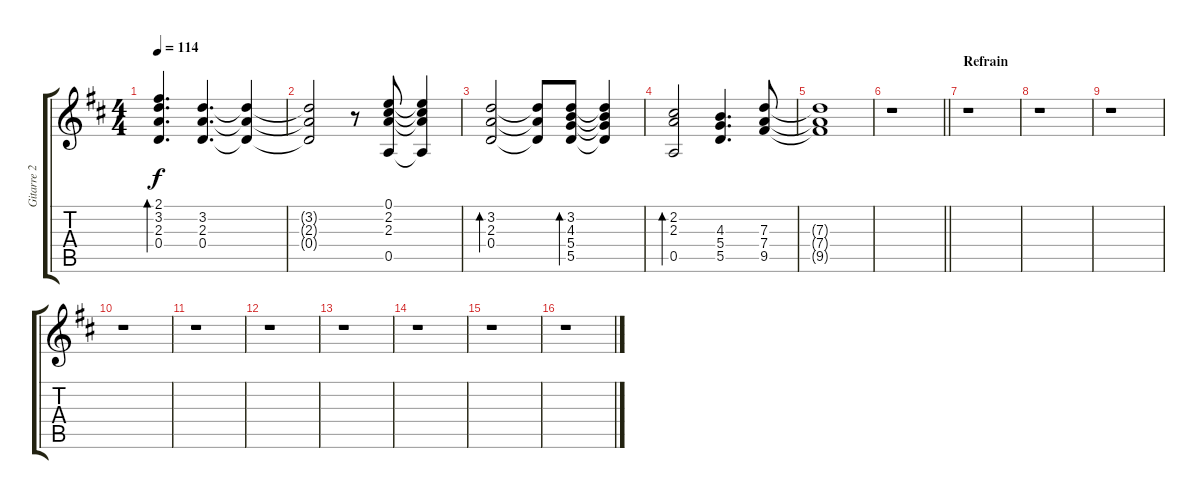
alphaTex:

\track ("Gitarre 2 - Micha" "Gitarre 2 ") {instrument acousticguitarnylon}
\staff {score tabs}
\tuning (E4 B3 G3 D3 A2 E2) {hide}
\ts (4 4)
\tempo 114
\clef g2
\ks d
(2.1 3.2 2.3 0.4).4{d bd 120 dy f} (3.2 2.3 0.4).4{d} (3.2{t} 2.3{t} 0.4{t}).4 |
(3.2{t} 2.3{t} 0.4{t}).2 r.8 (0.1 2.2 2.3 0.5).8 (0.1{t} 2.2{t} 2.3{t} 0.5{t}).4 |
(3.2 2.3 0.4).2{bd 120} (3.2{t} 2.3{t} 0.4{t}).8 (3.2 4.3 5.4 5.5).8{bd 120} (3.2{t} 4.3{t} 5.4{t} 5.5{t}).4 |
(2.2 2.3 0.5).2{bd 120} (4.3 5.4 5.5).4{d} (7.3 7.4 9.5).8 |
(7.3{t} 7.4{t} 9.5{t}).1 |
\barLineRight lightlight
r.1 |
\section ("" "Refrain")
r.1 |
r.1 |
r.1 |
r.1 |
r.1 |
r.1 |
r.1 |
r.1 |
r.1 |
r.1
